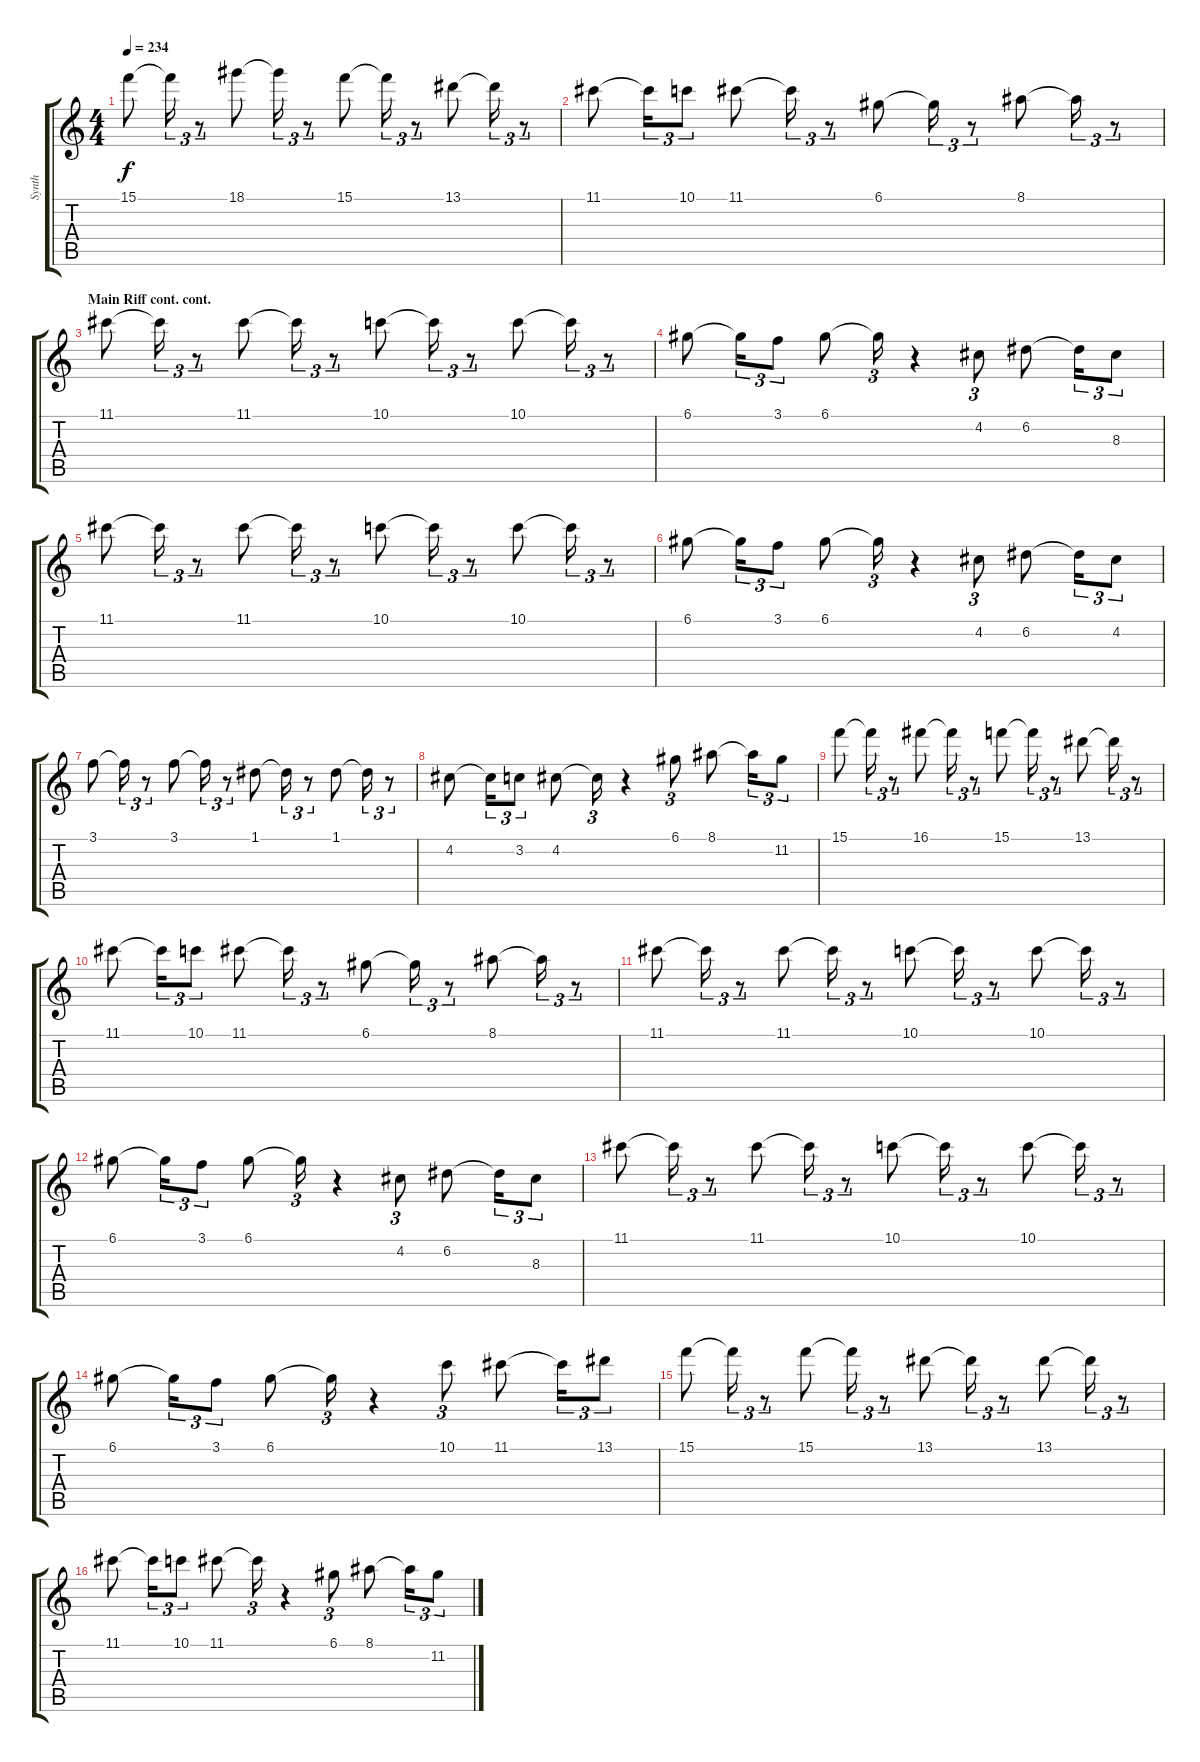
\track ("Synth" "Synth") {instrument electricguitarclean}
\staff {score tabs}
\tuning (D4 A3 F3 C3 G2 C2) {hide}
\ts (4 4)
\tempo 234
\clef g2
\ks aminor
15.1.8{dy f} 15.1{t}.16{tu (3 2)} r.8{tu (3 2)} 18.1.8 18.1{t}.16{tu (3 2)} r.8{tu (3 2)} 15.1.8 15.1{t}.16{tu (3 2)} r.8{tu (3 2)} 13.1.8 13.1{t}.16{tu (3 2)} r.8{tu (3 2)} |
11.1.8 11.1{t}.16{tu (3 2)} 10.1.8{tu (3 2)} 11.1.8 11.1{t}.16{tu (3 2)} r.8{tu (3 2)} 6.1.8 6.1{t}.16{tu (3 2)} r.8{tu (3 2)} 8.1.8 8.1{t}.16{tu (3 2)} r.8{tu (3 2)} |
\section ("" "Main Riff cont. cont.")
11.1.8 11.1{t}.16{tu (3 2)} r.8{tu (3 2)} 11.1.8 11.1{t}.16{tu (3 2)} r.8{tu (3 2)} 10.1.8 10.1{t}.16{tu (3 2)} r.8{tu (3 2)} 10.1.8 10.1{t}.16{tu (3 2)} r.8{tu (3 2)} |
6.1.8 6.1{t}.16{tu (3 2)} 3.1.8{tu (3 2)} 6.1.8 6.1{t}.16{tu (3 2)} r.4 4.2.8{tu (3 2)} 6.2.8 6.2{t}.16{tu (3 2)} 8.3.8{tu (3 2)} |
11.1.8 11.1{t}.16{tu (3 2)} r.8{tu (3 2)} 11.1.8 11.1{t}.16{tu (3 2)} r.8{tu (3 2)} 10.1.8 10.1{t}.16{tu (3 2)} r.8{tu (3 2)} 10.1.8 10.1{t}.16{tu (3 2)} r.8{tu (3 2)} |
6.1.8 6.1{t}.16{tu (3 2)} 3.1.8{tu (3 2)} 6.1.8 6.1{t}.16{tu (3 2)} r.4 4.2.8{tu (3 2)} 6.2.8 6.2{t}.16{tu (3 2)} 4.2.8{tu (3 2)} |
3.1.8 3.1{t}.16{tu (3 2)} r.8{tu (3 2)} 3.1.8 3.1{t}.16{tu (3 2)} r.8{tu (3 2)} 1.1.8 1.1{t}.16{tu (3 2)} r.8{tu (3 2)} 1.1.8 1.1{t}.16{tu (3 2)} r.8{tu (3 2)} |
4.2.8 4.2{t}.16{tu (3 2)} 3.2.8{tu (3 2)} 4.2.8 4.2{t}.16{tu (3 2)} r.4 6.1.8{tu (3 2)} 8.1.8 8.1{t}.16{tu (3 2)} 11.2.8{tu (3 2)} |
15.1.8 15.1{t}.16{tu (3 2)} r.8{tu (3 2)} 16.1.8 16.1{t}.16{tu (3 2)} r.8{tu (3 2)} 15.1.8 15.1{t}.16{tu (3 2)} r.8{tu (3 2)} 13.1.8 13.1{t}.16{tu (3 2)} r.8{tu (3 2)} |
11.1.8 11.1{t}.16{tu (3 2)} 10.1.8{tu (3 2)} 11.1.8 11.1{t}.16{tu (3 2)} r.8{tu (3 2)} 6.1.8 6.1{t}.16{tu (3 2)} r.8{tu (3 2)} 8.1.8 8.1{t}.16{tu (3 2)} r.8{tu (3 2)} |
11.1.8 11.1{t}.16{tu (3 2)} r.8{tu (3 2)} 11.1.8 11.1{t}.16{tu (3 2)} r.8{tu (3 2)} 10.1.8 10.1{t}.16{tu (3 2)} r.8{tu (3 2)} 10.1.8 10.1{t}.16{tu (3 2)} r.8{tu (3 2)} |
6.1.8 6.1{t}.16{tu (3 2)} 3.1.8{tu (3 2)} 6.1.8 6.1{t}.16{tu (3 2)} r.4 4.2.8{tu (3 2)} 6.2.8 6.2{t}.16{tu (3 2)} 8.3.8{tu (3 2)} |
11.1.8 11.1{t}.16{tu (3 2)} r.8{tu (3 2)} 11.1.8 11.1{t}.16{tu (3 2)} r.8{tu (3 2)} 10.1.8 10.1{t}.16{tu (3 2)} r.8{tu (3 2)} 10.1.8 10.1{t}.16{tu (3 2)} r.8{tu (3 2)} |
6.1.8 6.1{t}.16{tu (3 2)} 3.1.8{tu (3 2)} 6.1.8 6.1{t}.16{tu (3 2)} r.4 10.1.8{tu (3 2)} 11.1.8 11.1{t}.16{tu (3 2)} 13.1.8{tu (3 2)} |
15.1.8 15.1{t}.16{tu (3 2)} r.8{tu (3 2)} 15.1.8 15.1{t}.16{tu (3 2)} r.8{tu (3 2)} 13.1.8 13.1{t}.16{tu (3 2)} r.8{tu (3 2)} 13.1.8 13.1{t}.16{tu (3 2)} r.8{tu (3 2)} |
11.1.8 11.1{t}.16{tu (3 2)} 10.1.8{tu (3 2)} 11.1.8 11.1{t}.16{tu (3 2)} r.4 6.1.8{tu (3 2)} 8.1.8 8.1{t}.16{tu (3 2)} 11.2.8{tu (3 2)}
